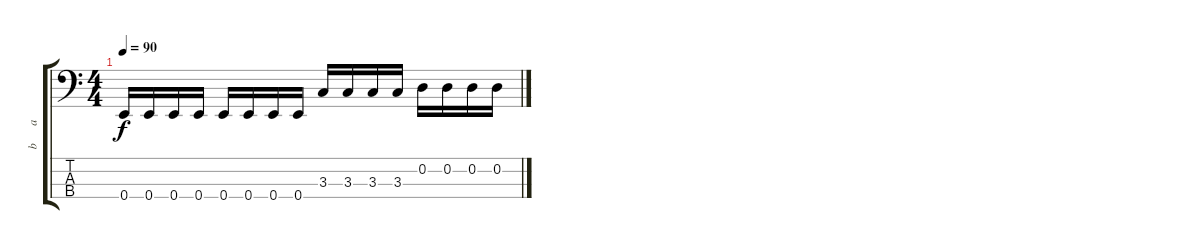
\track ("b      a      s      s" "b      a  ") {instrument electricbassfinger}
\staff {score tabs}
\tuning (G2 D2 A1 E1) {hide}
\ts (4 4)
\tempo 90
\clef f4
\ks c
0.4.16{dy f} 0.4.16 0.4.16 0.4.16 0.4.16 0.4.16 0.4.16 0.4.16 3.3.16 3.3.16 3.3.16 3.3.16 0.2.16 0.2.16 0.2.16 0.2.16
